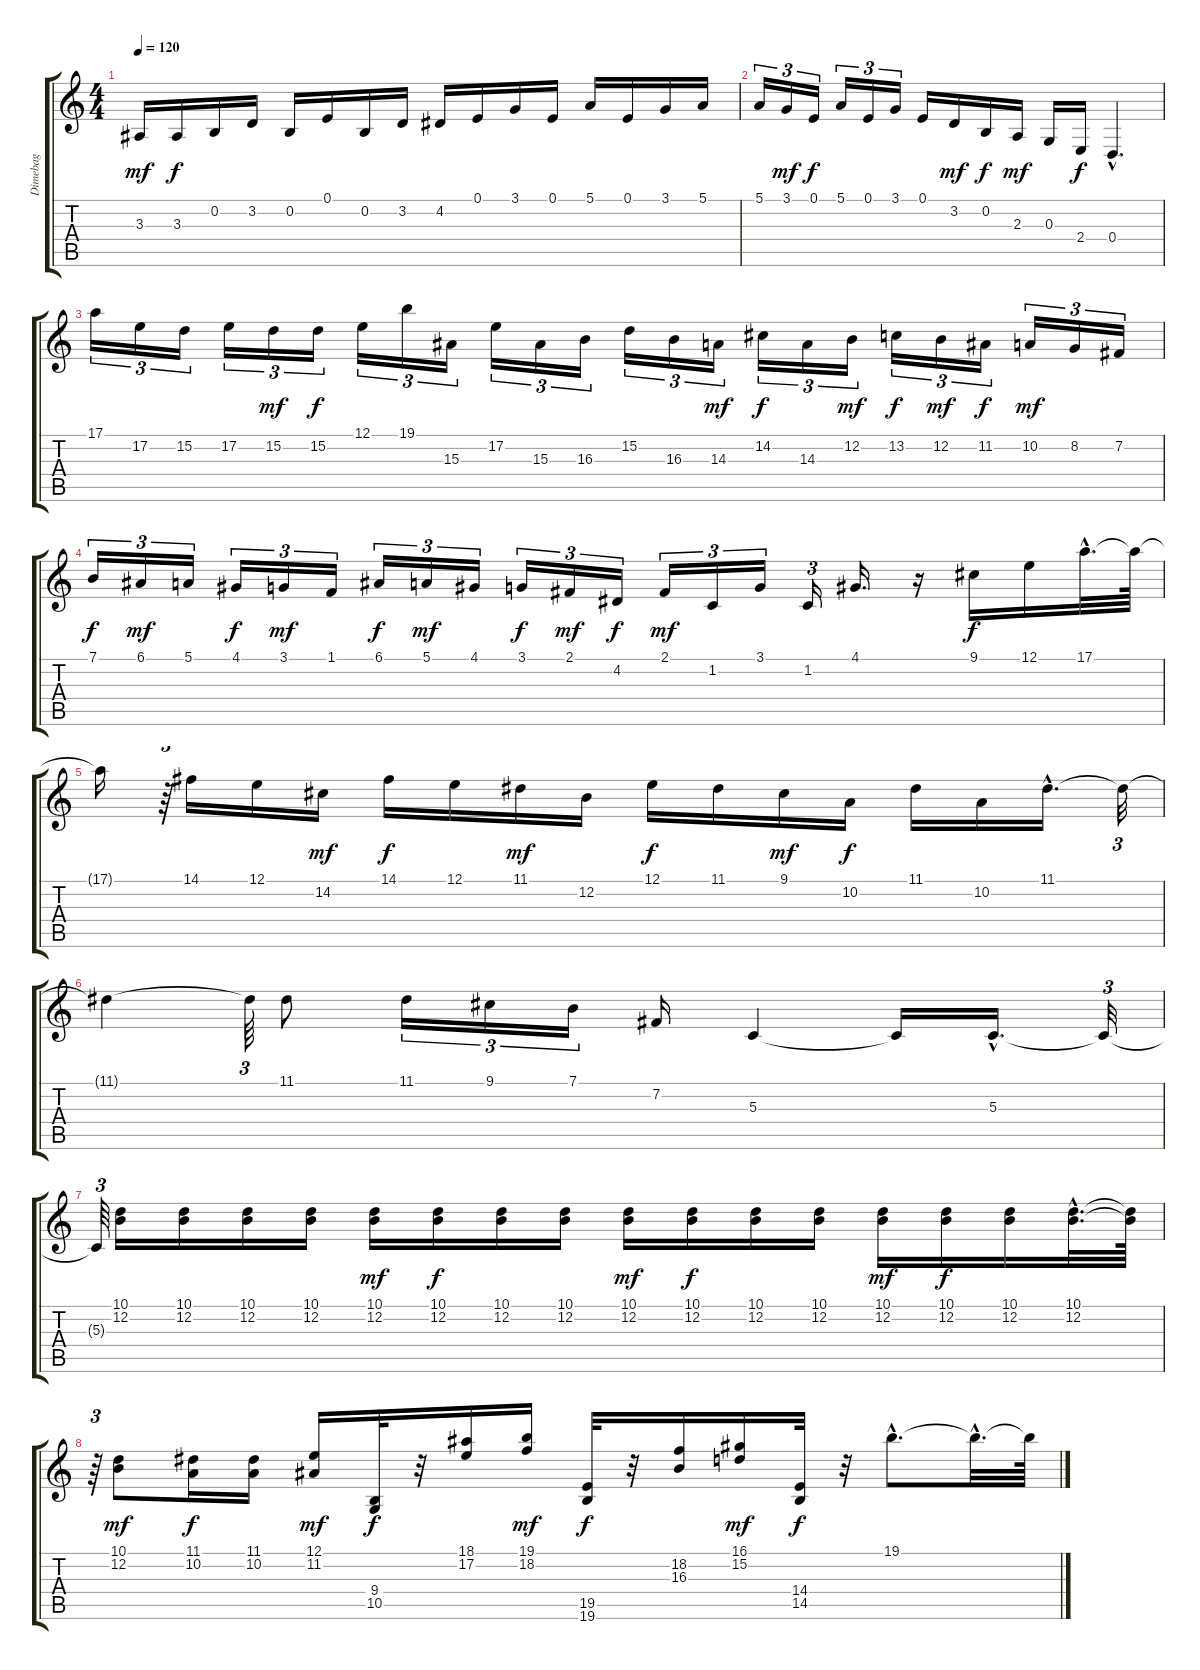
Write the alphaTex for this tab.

\track ("Dimebag" "Dimebag") {instrument glockenspiel}
\staff {score tabs}
\tuning (E4 B3 G3 D3 A2 E2) {hide}
\ts (4 4)
\tempo 120
\clef g2
\ks c
3.3.16{dy mf} 3.3.16{dy f} 0.2.16 3.2.16 0.2.16 0.1.16 0.2.16 3.2.16 4.2.16 0.1.16 3.1.16 0.1.16 5.1.16 0.1.16 3.1.16 5.1.16 |
5.1.16{tu (3 2)} 3.1.16{tu (3 2) dy mf} 0.1.16{tu (3 2) dy f} 5.1.16{tu (3 2)} 0.1.16{tu (3 2)} 3.1.16{tu (3 2)} 0.1.16 3.2.16{dy mf} 0.2.16{dy f} 2.3.16{dy mf} 0.3.16 2.4.16{dy f} 0.4{hac}.4{d} |
17.1.16{tu (3 2)} 17.2.16{tu (3 2)} 15.2.16{tu (3 2)} 17.2.16{tu (3 2)} 15.2.16{tu (3 2) dy mf} 15.2.16{tu (3 2) dy f} 12.1.16{tu (3 2)} 19.1.16{tu (3 2)} 15.3.16{tu (3 2)} 17.2.16{tu (3 2)} 15.3.16{tu (3 2)} 16.3.16{tu (3 2)} 15.2.16{tu (3 2)} 16.3.16{tu (3 2)} 14.3.16{tu (3 2) dy mf} 14.2.16{tu (3 2) dy f} 14.3.16{tu (3 2)} 12.2.16{tu (3 2) dy mf} 13.2.16{tu (3 2) dy f} 12.2.16{tu (3 2) dy mf} 11.2.16{tu (3 2) dy f} 10.2.16{tu (3 2) dy mf} 8.2.16{tu (3 2)} 7.2.16{tu (3 2)} |
7.1.16{tu (3 2) dy f} 6.1.16{tu (3 2) dy mf} 5.1.16{tu (3 2)} 4.1.16{tu (3 2) dy f} 3.1.16{tu (3 2) dy mf} 1.1.16{tu (3 2)} 6.1.16{tu (3 2) dy f} 5.1.16{tu (3 2) dy mf} 4.1.16{tu (3 2)} 3.1.16{tu (3 2) dy f} 2.1.16{tu (3 2) dy mf} 4.2.16{tu (3 2) dy f} 2.1.16{tu (3 2) dy mf} 1.2.16{tu (3 2)} 3.1.16{tu (3 2)} 1.2.16{tu (3 2)} 4.1.16{d} r.16 9.1.16{dy f} 12.1.16 17.1{hac}.32{d} 17.1{t}.64 |
17.1{t}.16 r.64{tu (3 2)} 14.1.16 12.1.16 14.2.16{dy mf} 14.1.16{dy f} 12.1.16 11.1.16{dy mf} 12.2.16 12.1.16{dy f} 11.1.16 9.1.16{dy mf} 10.2.16{dy f} 11.1.16 10.2.16 11.1{hac}.16{d} 11.1{t}.32{tu (3 2)} |
11.1{t}.4 11.1{t}.64{tu (3 2)} 11.1.8 11.1.16{tu (3 2)} 9.1.16{tu (3 2)} 7.1.16{tu (3 2)} 7.2.16 5.3.4 5.3{t}.16 5.3{hac}.16{d} 5.3{t}.32{tu (3 2)} |
5.3{t}.64{tu (3 2)} (10.1 12.2).16 (10.1 12.2).16 (10.1 12.2).16 (10.1 12.2).16 (10.1 12.2).16{dy mf} (10.1 12.2).16{dy f} (10.1 12.2).16 (10.1 12.2).16 (10.1 12.2).16{dy mf} (10.1 12.2).16{dy f} (10.1 12.2).16 (10.1 12.2).16 (10.1 12.2).16{dy mf} (10.1 12.2).16{dy f} (10.1 12.2).16 (10.1{hac} 12.2{hac}).32{d} (10.1{t} 12.2{t}).64 |
r.64{tu (3 2)} (10.1 12.2).8{dy mf} (11.1 10.2).16{dy f} (11.1 10.2).16 (12.1 11.2).16{dy mf} (9.4 10.5).32{dy f} r.32 (18.1 17.2).16 (19.1 18.2).16{dy mf} (19.5 19.6).32{dy f} r.32 (18.2 16.3).16 (16.1 15.2).16{dy mf} (14.4 14.5).32{dy f} r.32 19.1{hac}.8{d} 19.1{hac t}.32{d} 19.1{t}.64
